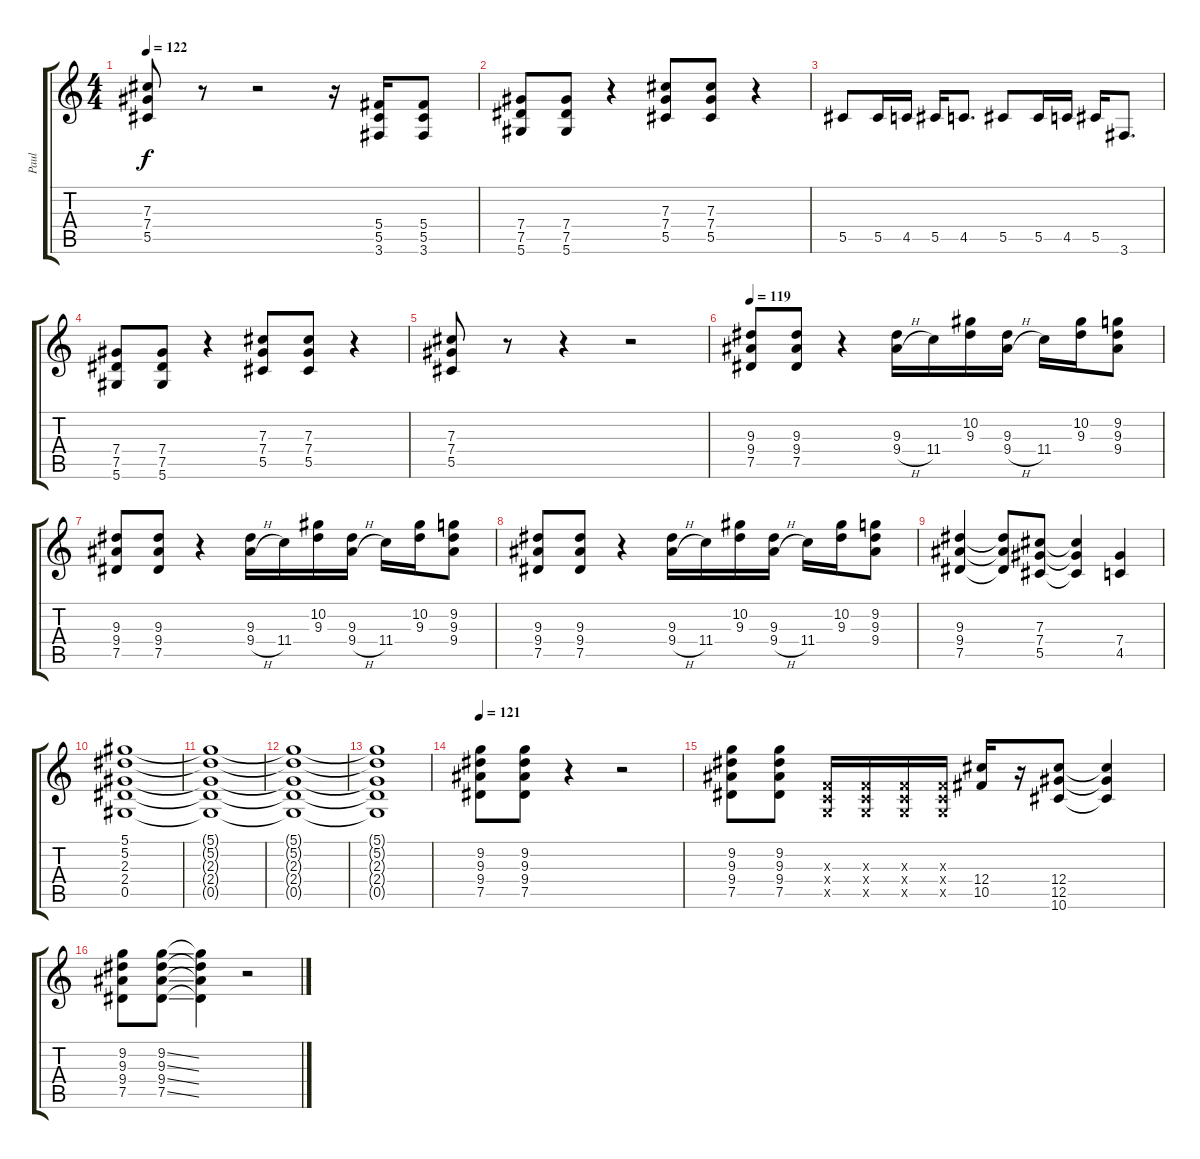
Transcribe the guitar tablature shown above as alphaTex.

\track ("Paul" "Paul") {instrument overdrivenguitar}
\staff {score tabs}
\tuning (Eb4 Bb3 Gb3 Db3 Ab2 Eb2) {hide}
\ts (4 4)
\tempo 122
\clef g2
\ks c
(7.3 7.4 5.5).8{dy f} r.8 r.2 r.16 (5.4 5.5 3.6).16 (5.4 5.5 3.6).8 |
(7.4 7.5 5.6).8 (7.4 7.5 5.6).8 r.4 (7.3 7.4 5.5).8 (7.3 7.4 5.5).8 r.4 |
5.5.8 5.5.16 4.5.16 5.5.16 4.5.8{d} 5.5.8 5.5.16 4.5.16 5.5.16 3.6.8{d} |
(7.4 7.5 5.6).8 (7.4 7.5 5.6).8 r.4 (7.3 7.4 5.5).8 (7.3 7.4 5.5).8 r.4 |
(7.3 7.4 5.5).8 r.8 r.4 r.2 |
\tempo 119
(9.3 9.4 7.5).8 (9.3 9.4 7.5).8 r.4 (9.3 9.4{h}).16 11.4.16 (10.2 9.3).16 (9.3 9.4{h}).16 11.4.16 (10.2 9.3).16 (9.2 9.3 9.4).8 |
(9.3 9.4 7.5).8 (9.3 9.4 7.5).8 r.4 (9.3 9.4{h}).16 11.4.16 (10.2 9.3).16 (9.3 9.4{h}).16 11.4.16 (10.2 9.3).16 (9.2 9.3 9.4).8 |
(9.3 9.4 7.5).8 (9.3 9.4 7.5).8 r.4 (9.3 9.4{h}).16 11.4.16 (10.2 9.3).16 (9.3 9.4{h}).16 11.4.16 (10.2 9.3).16 (9.2 9.3 9.4).8 |
(9.3 9.4 7.5).4 (9.3{t} 9.4{t} 7.5{t}).8 (7.3 7.4 5.5).8 (7.3{t} 7.4{t} 5.5{t}).4 (7.4 4.5).4 |
(5.1 5.2 2.3 2.4 0.5).1 |
(5.1{t} 5.2{t} 2.3{t} 2.4{t} 0.5{t}).1 |
(5.1{t} 5.2{t} 2.3{t} 2.4{t} 0.5{t}).1 |
(5.1{t} 5.2{t} 2.3{t} 2.4{t} 0.5{t}).1 |
\tempo 121
(9.2 9.3 9.4 7.5).8 (9.2 9.3 9.4 7.5).8 r.4 r.2 |
(9.2 9.3 9.4 7.5).8 (9.2 9.3 9.4 7.5).8 (-1.3{x} -1.4{x} -1.5{x}).16 (-1.3{x} -1.4{x} -1.5{x}).16 (-1.3{x} -1.4{x} -1.5{x}).16 (-1.3{x} -1.4{x} -1.5{x}).16 (12.4 10.5).16 r.16 (12.4 12.5 10.6).8 (12.4{t} 12.5{t} 10.6{t}).4 |
(9.2 9.3 9.4 7.5).8 (9.2{ss} 9.3{ss} 9.4{ss} 7.5{ss}).8 (9.2{t} 9.3{t} 9.4{t} 7.5{t}).4 r.2
